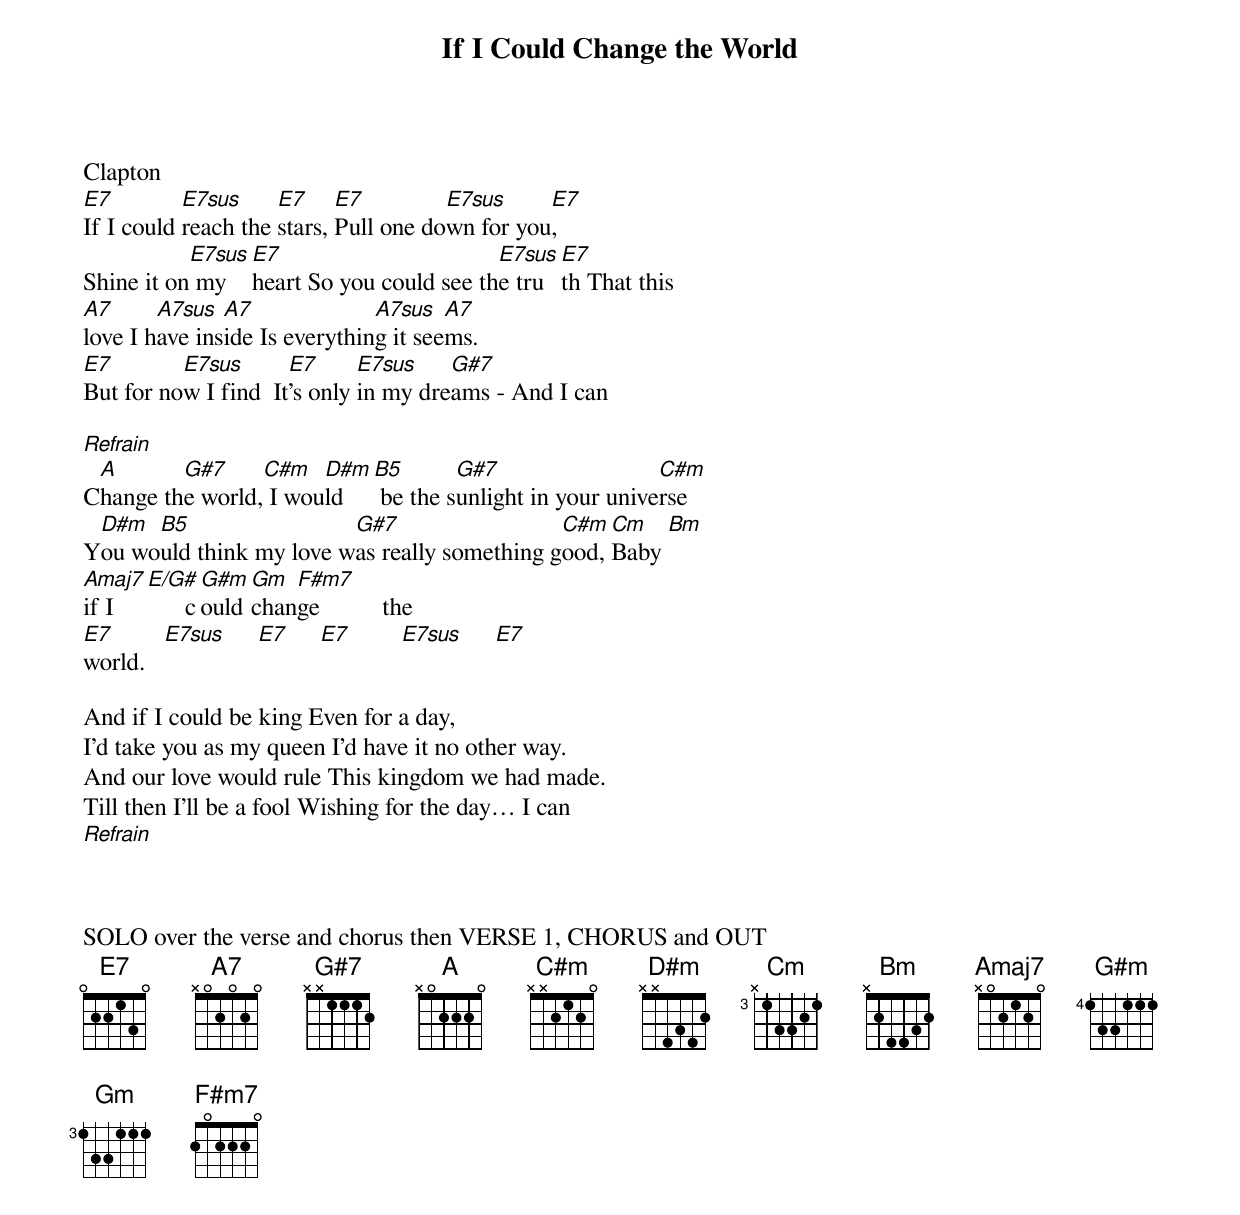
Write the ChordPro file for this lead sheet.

{title:If I Could Change the World}
Clapton
[E7]If I could [E7sus]reach the [E7]stars, [E7]Pull one do[E7sus]wn for you[E7],
Shine it on[E7sus] my [E7]heart So you could see th[E7sus]e tru[E7]th That this
[A7]love I h[A7sus]ave ins[A7]ide Is everythin[A7sus]g it see[A7]ms.
[E7]But for no[E7sus]w I find  It[E7]’s only [E7sus]in my dre[G#7]ams - And I can

[Refrain]
C[A]hange th[G#7]e world,[C#m] I wou[D#m]ld[B5] be the s[G#7]unlight in your unive[C#m]rse
Y[D#m]ou wo[B5]uld think my love w[G#7]as really something g[C#m]ood, [Cm]Baby [Bm]
[Amaj7]if I  [E/G#]      c[G#m]ould [Gm]chan[F#m7]ge          the
[E7]        [E7sus]     [E7]     [E7]        [E7sus]     [E7]
world.

And if I could be king Even for a day,
I'd take you as my queen I'd have it no other way.
And our love would rule This kingdom we had made.
Till then I'll be a fool Wishing for the day… I can
[Refrain]



SOLO over the verse and chorus then VERSE 1, CHORUS and OUT
